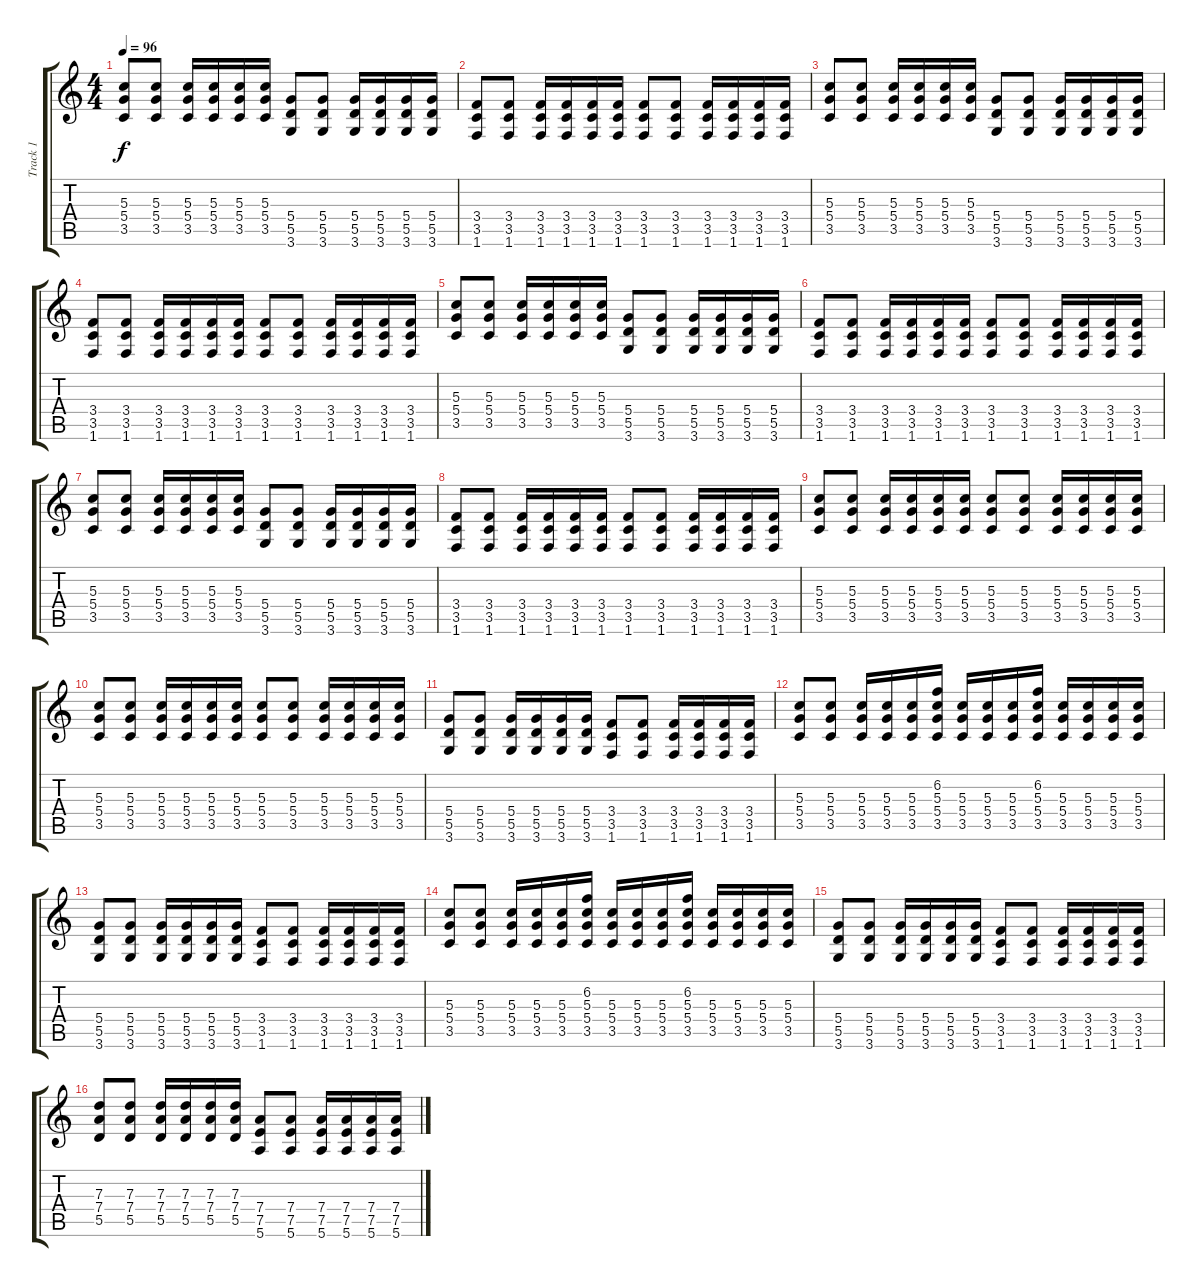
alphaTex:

\track ("Track 1" "Track 1") {instrument distortionguitar}
\staff {score tabs}
\tuning (E4 B3 G3 D3 A2 E2) {hide}
\ts (4 4)
\tempo 96
\clef g2
\ks c
(5.3 5.4 3.5).8{dy f} (5.3 5.4 3.5).8 (5.3 5.4 3.5).16 (5.3 5.4 3.5).16 (5.3 5.4 3.5).16 (5.3 5.4 3.5).16 (5.4 5.5 3.6).8 (5.4 5.5 3.6).8 (5.4 5.5 3.6).16 (5.4 5.5 3.6).16 (5.4 5.5 3.6).16 (5.4 5.5 3.6).16 |
(3.4 3.5 1.6).8 (3.4 3.5 1.6).8 (3.4 3.5 1.6).16 (3.4 3.5 1.6).16 (3.4 3.5 1.6).16 (3.4 3.5 1.6).16 (3.4 3.5 1.6).8 (3.4 3.5 1.6).8 (3.4 3.5 1.6).16 (3.4 3.5 1.6).16 (3.4 3.5 1.6).16 (3.4 3.5 1.6).16 |
(5.3 5.4 3.5).8 (5.3 5.4 3.5).8 (5.3 5.4 3.5).16 (5.3 5.4 3.5).16 (5.3 5.4 3.5).16 (5.3 5.4 3.5).16 (5.4 5.5 3.6).8 (5.4 5.5 3.6).8 (5.4 5.5 3.6).16 (5.4 5.5 3.6).16 (5.4 5.5 3.6).16 (5.4 5.5 3.6).16 |
(3.4 3.5 1.6).8 (3.4 3.5 1.6).8 (3.4 3.5 1.6).16 (3.4 3.5 1.6).16 (3.4 3.5 1.6).16 (3.4 3.5 1.6).16 (3.4 3.5 1.6).8 (3.4 3.5 1.6).8 (3.4 3.5 1.6).16 (3.4 3.5 1.6).16 (3.4 3.5 1.6).16 (3.4 3.5 1.6).16 |
(5.3 5.4 3.5).8 (5.3 5.4 3.5).8 (5.3 5.4 3.5).16 (5.3 5.4 3.5).16 (5.3 5.4 3.5).16 (5.3 5.4 3.5).16 (5.4 5.5 3.6).8 (5.4 5.5 3.6).8 (5.4 5.5 3.6).16 (5.4 5.5 3.6).16 (5.4 5.5 3.6).16 (5.4 5.5 3.6).16 |
(3.4 3.5 1.6).8 (3.4 3.5 1.6).8 (3.4 3.5 1.6).16 (3.4 3.5 1.6).16 (3.4 3.5 1.6).16 (3.4 3.5 1.6).16 (3.4 3.5 1.6).8 (3.4 3.5 1.6).8 (3.4 3.5 1.6).16 (3.4 3.5 1.6).16 (3.4 3.5 1.6).16 (3.4 3.5 1.6).16 |
(5.3 5.4 3.5).8 (5.3 5.4 3.5).8 (5.3 5.4 3.5).16 (5.3 5.4 3.5).16 (5.3 5.4 3.5).16 (5.3 5.4 3.5).16 (5.4 5.5 3.6).8 (5.4 5.5 3.6).8 (5.4 5.5 3.6).16 (5.4 5.5 3.6).16 (5.4 5.5 3.6).16 (5.4 5.5 3.6).16 |
(3.4 3.5 1.6).8 (3.4 3.5 1.6).8 (3.4 3.5 1.6).16 (3.4 3.5 1.6).16 (3.4 3.5 1.6).16 (3.4 3.5 1.6).16 (3.4 3.5 1.6).8 (3.4 3.5 1.6).8 (3.4 3.5 1.6).16 (3.4 3.5 1.6).16 (3.4 3.5 1.6).16 (3.4 3.5 1.6).16 |
(5.3 5.4 3.5).8 (5.3 5.4 3.5).8 (5.3 5.4 3.5).16 (5.3 5.4 3.5).16 (5.3 5.4 3.5).16 (5.3 5.4 3.5).16 (5.3 5.4 3.5).8 (5.3 5.4 3.5).8 (5.3 5.4 3.5).16 (5.3 5.4 3.5).16 (5.3 5.4 3.5).16 (5.3 5.4 3.5).16 |
(5.3 5.4 3.5).8 (5.3 5.4 3.5).8 (5.3 5.4 3.5).16 (5.3 5.4 3.5).16 (5.3 5.4 3.5).16 (5.3 5.4 3.5).16 (5.3 5.4 3.5).8 (5.3 5.4 3.5).8 (5.3 5.4 3.5).16 (5.3 5.4 3.5).16 (5.3 5.4 3.5).16 (5.3 5.4 3.5).16 |
(5.4 5.5 3.6).8 (5.4 5.5 3.6).8 (5.4 5.5 3.6).16 (5.4 5.5 3.6).16 (5.4 5.5 3.6).16 (5.4 5.5 3.6).16 (3.4 3.5 1.6).8 (3.4 3.5 1.6).8 (3.4 3.5 1.6).16 (3.4 3.5 1.6).16 (3.4 3.5 1.6).16 (3.4 3.5 1.6).16 |
(5.3 5.4 3.5).8 (5.3 5.4 3.5).8 (5.3 5.4 3.5).16 (5.3 5.4 3.5).16 (5.3 5.4 3.5).16 (6.2 5.3 5.4 3.5).16 (5.3 5.4 3.5).16 (5.3 5.4 3.5).16 (5.3 5.4 3.5).16 (6.2 5.3 5.4 3.5).16 (5.3 5.4 3.5).16 (5.3 5.4 3.5).16 (5.3 5.4 3.5).16 (5.3 5.4 3.5).16 |
(5.4 5.5 3.6).8 (5.4 5.5 3.6).8 (5.4 5.5 3.6).16 (5.4 5.5 3.6).16 (5.4 5.5 3.6).16 (5.4 5.5 3.6).16 (3.4 3.5 1.6).8 (3.4 3.5 1.6).8 (3.4 3.5 1.6).16 (3.4 3.5 1.6).16 (3.4 3.5 1.6).16 (3.4 3.5 1.6).16 |
(5.3 5.4 3.5).8 (5.3 5.4 3.5).8 (5.3 5.4 3.5).16 (5.3 5.4 3.5).16 (5.3 5.4 3.5).16 (6.2 5.3 5.4 3.5).16 (5.3 5.4 3.5).16 (5.3 5.4 3.5).16 (5.3 5.4 3.5).16 (6.2 5.3 5.4 3.5).16 (5.3 5.4 3.5).16 (5.3 5.4 3.5).16 (5.3 5.4 3.5).16 (5.3 5.4 3.5).16 |
(5.4 5.5 3.6).8 (5.4 5.5 3.6).8 (5.4 5.5 3.6).16 (5.4 5.5 3.6).16 (5.4 5.5 3.6).16 (5.4 5.5 3.6).16 (3.4 3.5 1.6).8 (3.4 3.5 1.6).8 (3.4 3.5 1.6).16 (3.4 3.5 1.6).16 (3.4 3.5 1.6).16 (3.4 3.5 1.6).16 |
(7.3 7.4 5.5).8 (7.3 7.4 5.5).8 (7.3 7.4 5.5).16 (7.3 7.4 5.5).16 (7.3 7.4 5.5).16 (7.3 7.4 5.5).16 (7.4 7.5 5.6).8 (7.4 7.5 5.6).8 (7.4 7.5 5.6).16 (7.4 7.5 5.6).16 (7.4 7.5 5.6).16 (7.4 7.5 5.6).16
